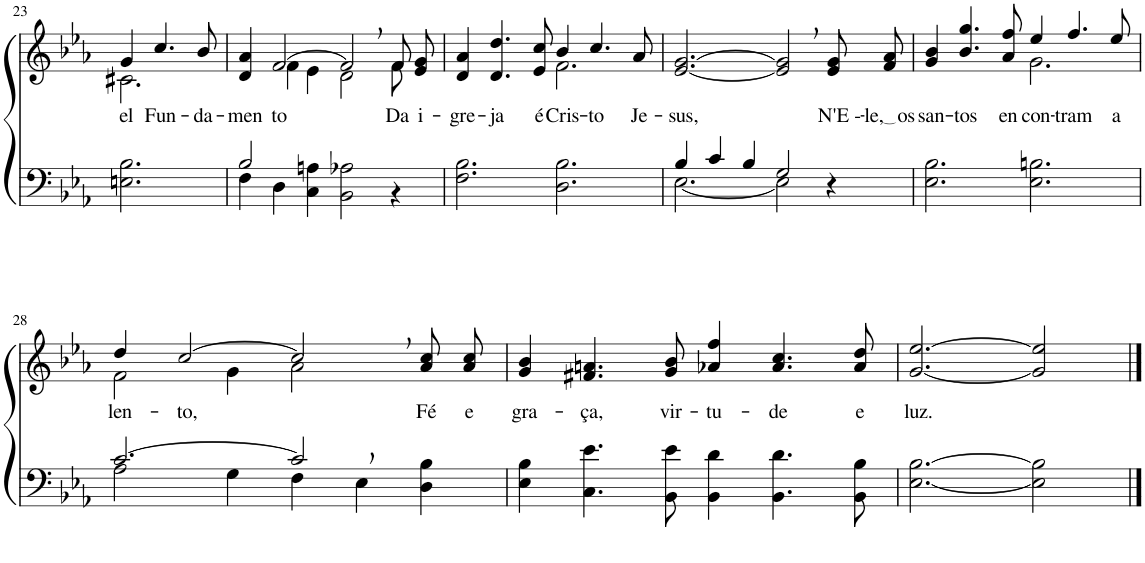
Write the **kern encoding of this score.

**kern	**kern	**text
*part2	*part1	*part1
*staff2	*staff1	*staff1
*I"Parte III e IV	*I"Parte I e II	*
!!LO:PB:g=z
*clefF4	*clefG2	*
*Trd2c3	*Trd2c3	*
*k[b-e-a-]	*k[b-e-a-]	*
*M6/4	*M6/4	*
=23	=23	=23
*	*^	*
!	!	!	!LO:LY:b
2.En\ 2.B-\	4g/	2.c#X\	el
!	!	!	!LO:LY:b
.	4.cc/	.	Fun-
!	!	!	!LO:LY:b
.	8b-/	.	-da-
=24	=24	=24	=24
*^	*	*	*
!	!	!	!	!LO:LY:b
2B-/	4F\	4d/ 4a-/	4ryy	-men-
!	!	!	!	!LO:LY:b
.	4D\	[2f/	4f\	-to
1ryy	4C\ 4An\	.	4e-\	.
.	2BB-\ 2A-X\	2f,/]	2d\	.
!	!	!	!	!LO:LY:b
.	4r	8f/L	8f\	Da
!	!	!	!	!LO:LY:b
.	.	8e-/ 8g/J	8ryy	i-
*v	*v	*	*	*
=25	=25	=25	=25
!	!	!	!LO:LY:b
2.F\ 2.B-\	4d/ 4a-/	2.ryy	-gre-
!	!	!	!LO:LY:b
.	4.d/ 4.dd/	.	-ja
!	!	!	!LO:LY:b
.	8e-/ 8cc/	.	é
!	!	!	!LO:LY:b
2.D\ 2.B-\	4b-/	2.f\	Cris-
!	!	!	!LO:LY:b
.	4.cc/	.	-to
!	!	!	!LO:LY:b
.	8a-/	.	Je-
*	*v	*v	*
=26	=26	=26
*^	*	*
!	!	!	!LO:LY:b
4B-/	[2.E-\	[2.e-/ [2.g/	-sus,
4c/	.	.	.
4B-/	.	.	.
2G/	2E-\]	2e-/], 2g/],	.
!	!	!	!LO:LY:b
4r	4ryy	8e-/ 8g/L	N'E --
!	!	!	!LO:LY:b
.	.	8f/ 8a-/J	le, os
*v	*v	*	*
=27	=27	=27
!	!	!LO:LY:b
*	*^	*
2.E-\ 2.B-\	4g/ 4b-/	2.ryy	san-
!	!	!	!LO:LY:b
.	4.b-/ 4.gg/	.	-tos
!	!	!	!LO:LY:b
.	8a-/ 8ff/	.	en-
!	!	!	!LO:LY:b
2.E-\ 2.Bn\	4ee-/	2.g\	-con-
!	!	!	!LO:LY:b
.	4.ff/	.	-tram
!	!	!	!LO:LY:b
.	8ee-/	.	a-
!!LO:LB:g=z	!!
=28	=28	=28	=28
*^	*	*	*
!	!	!	!	!LO:LY:b
[2.c/	2A-\	4dd/	2f\	-len-
!	!	!	!	!LO:LY:b
.	.	[2cc/	.	-to,
.	4G\	.	4g\	.
2c,/]	4F\	2cc,/]	2a-\	.
.	4E-\	.	.	.
!	!	!	!	!LO:LY:b
4ryy	4D\ 4B-\	8a-\ 8cc\L	4ryy	Fé
!	!	!	!	!LO:LY:b
.	.	8a-\ 8cc\J	.	e
*v	*v	*	*	*
*	*v	*v	*
=29	=29	=29
!	!	!LO:LY:b
4E-\ 4B-\	4g/ 4b-/	gra-
!	!	!LO:LY:b
4.C\ 4.e-\	4.f#X/ 4.an/	-ça,
!	!	!LO:LY:b
8BB-\ 8e-\	8g/ 8b-/	vir-
!	!	!LO:LY:b
4BB-\ 4d\	4a-X/ 4ff/	-tu-
!	!	!LO:LY:b
4.BB-\ 4.d\	4.a-/ 4.cc/	-de
!	!	!LO:LY:b
8BB-\ 8B-\	8a-/ 8dd/	e
=30	=30	=30
!	!	!LO:LY:b
[2.E-\ [2.B-\	[2.g/ [2.ee-/	luz.
2E-\] 2B-\]	2g/] 2ee-/]	.
==	==	==
*-	*-	*-
